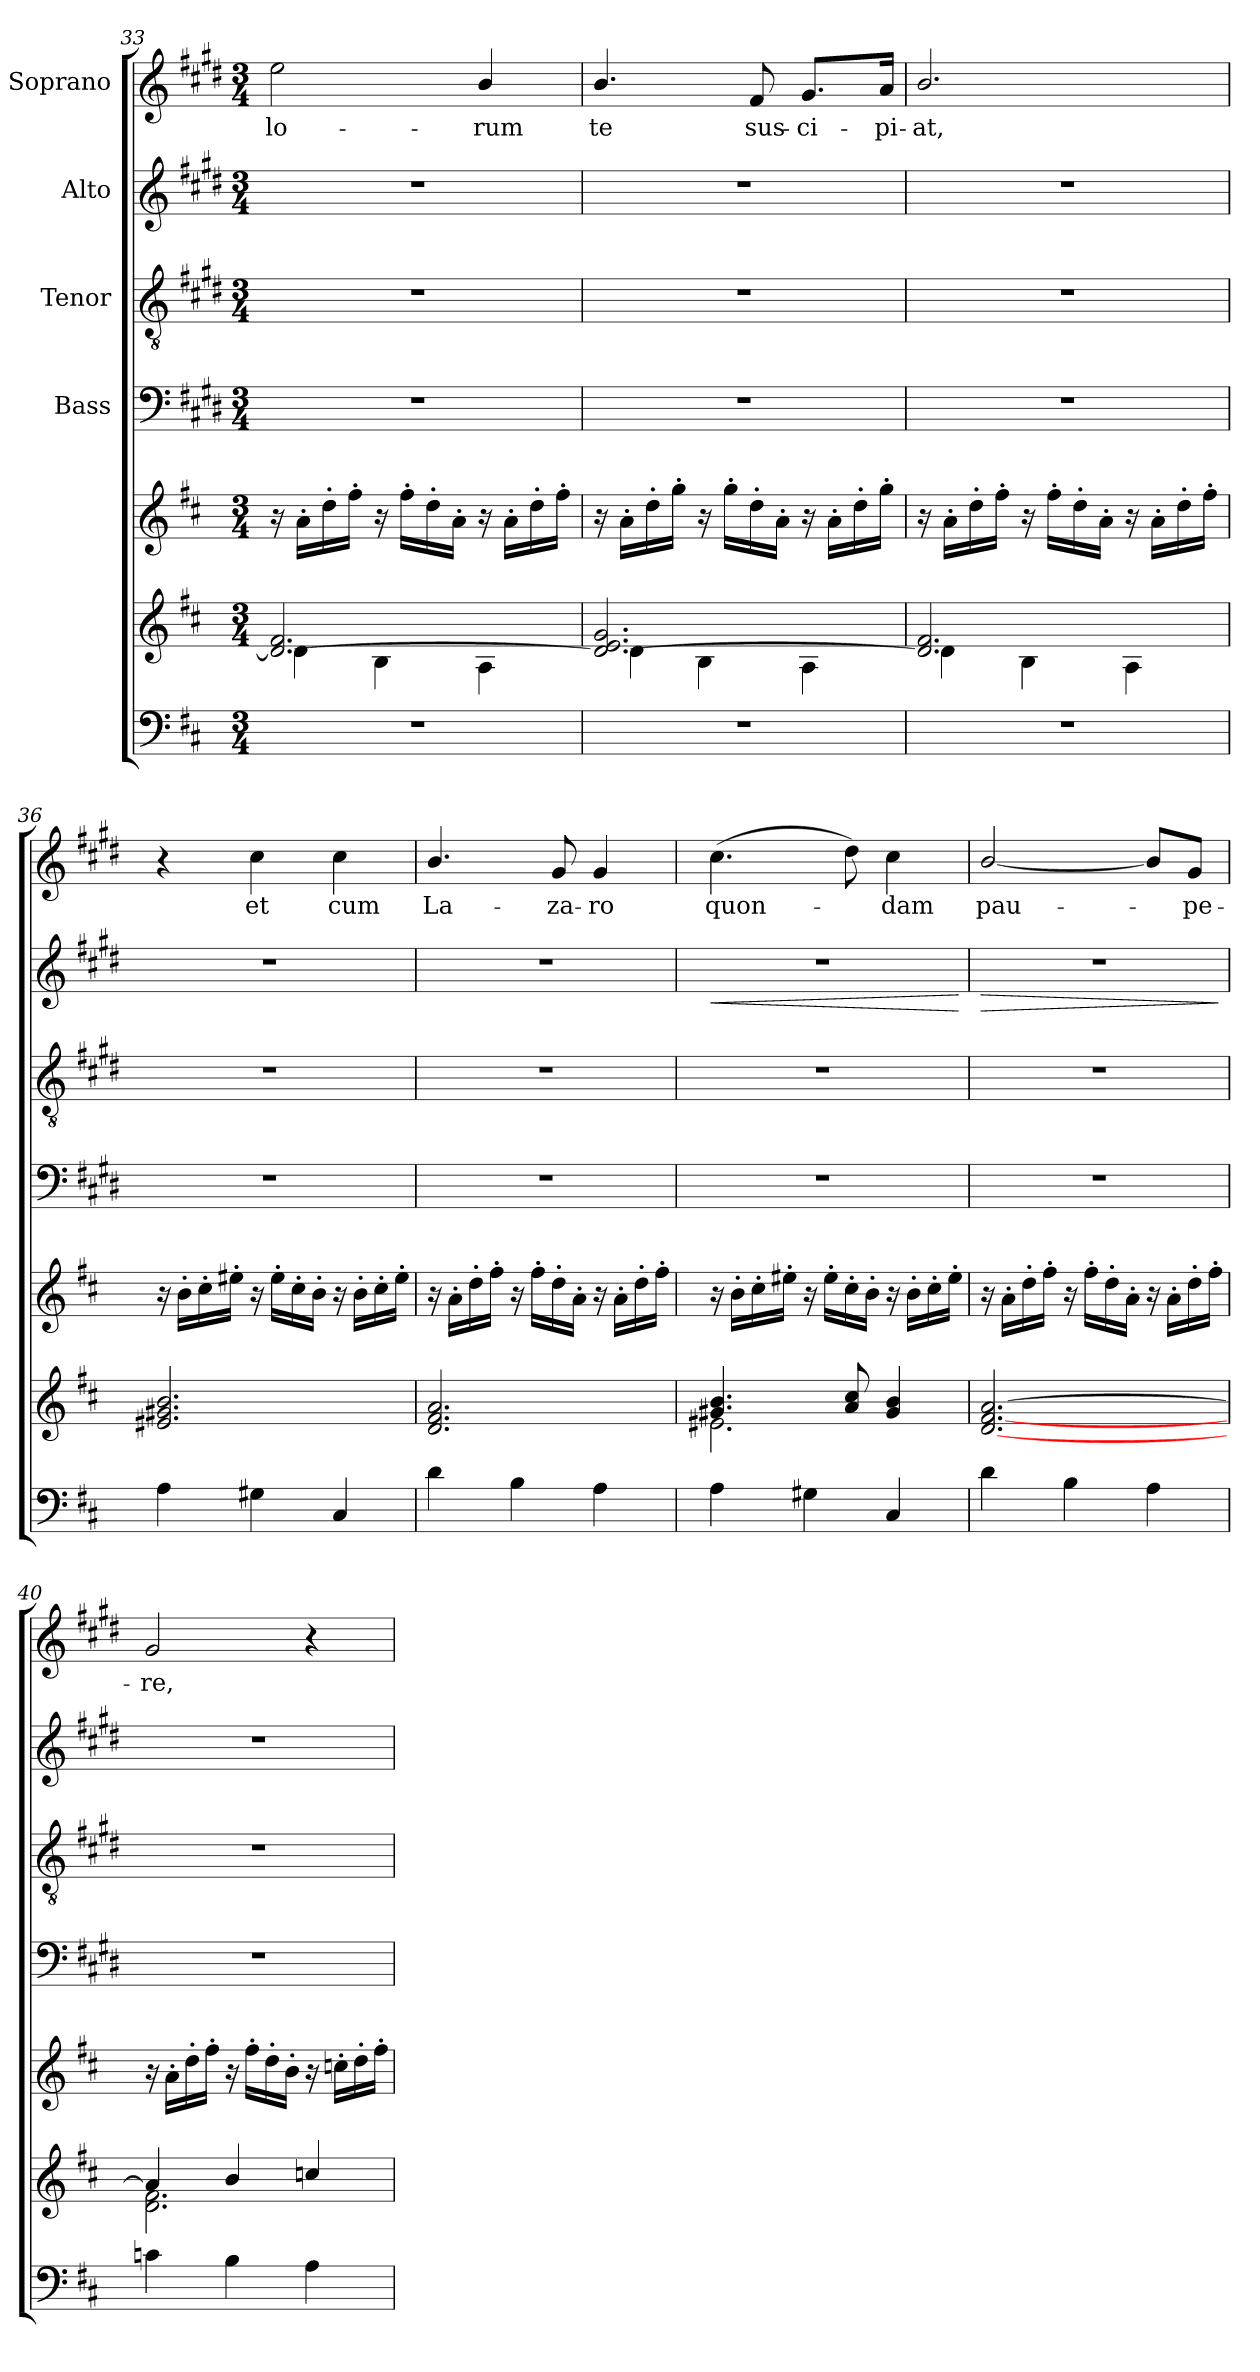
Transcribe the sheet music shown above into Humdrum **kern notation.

**kern	**kern	**kern	**kern	**kern	**kern	**dynam	**kern	**text
*part6	*part5	*part5	*part4	*part3	*part2	*part2	*part1	*part1
*staff7	*staff6	*staff5	*staff4	*staff3	*staff2	*staff2	*staff1	*staff1
*	*	*	*I"Bass	*I"Tenor	*I"Alto	*	*I"Soprano	*
*clefF4	*clefG2	*clefG2	*clefF4	*clefGv2	*clefG2	*	*clefG2	*
*	*	*	*ITrd1c2	*ITrd1c2	*ITrd1c2	*	*ITrd1c2	*
*k[f#c#]	*k[f#c#]	*k[f#c#]	*k[f#c#]	*k[f#c#]	*k[f#c#]	*	*k[f#c#]	*
*D:	*D:	*D:	*D:	*D:	*D:	*	*D:	*
*M3/4	*M3/4	*M3/4	*M3/4	*M3/4	*M3/4	*	*M3/4	*
=33	=33	=33	=33	=33	=33	=33	=33	=33
*	*^	*	*	*	*	*	*	*
2.r	2.d/_ 2.f#/	4d\	16r	2.r	2.r	2.r	.	2dd\	-lo-
.	.	.	16a'>\LL	.	.	.	.	.	.
.	.	.	16dd'>\	.	.	.	.	.	.
.	.	.	16ff#'>\JJ	.	.	.	.	.	.
.	.	4B\	16r	.	.	.	.	.	.
.	.	.	16ff#'>\LL	.	.	.	.	.	.
.	.	.	16dd'>\	.	.	.	.	.	.
.	.	.	16a'>\JJ	.	.	.	.	.	.
.	.	4A\	16r	.	.	.	.	4a/	-rum
.	.	.	16a'>\LL	.	.	.	.	.	.
.	.	.	16dd'>\	.	.	.	.	.	.
.	.	.	16ff#'>\JJ	.	.	.	.	.	.
=34	=34	=34	=34	=34	=34	=34	=34	=34	=34
2.r	2.d/_ 2.e/ 2.g/	4d\	16r	2.r	2.r	2.r	.	4.a/	te
.	.	.	16a'>\LL	.	.	.	.	.	.
.	.	.	16dd'>\	.	.	.	.	.	.
.	.	.	16gg'>\JJ	.	.	.	.	.	.
.	.	4B\	16r	.	.	.	.	.	.
.	.	.	16gg'>\LL	.	.	.	.	.	.
.	.	.	16dd'>\	.	.	.	.	8e/	sus-
.	.	.	16a'>\JJ	.	.	.	.	.	.
.	.	4A\	16r	.	.	.	.	8.f#/L	-ci-
.	.	.	16a'>\LL	.	.	.	.	.	.
.	.	.	16dd'>\	.	.	.	.	.	.
.	.	.	16gg'>\JJ	.	.	.	.	16g/Jk	-pi-
=35	=35	=35	=35	=35	=35	=35	=35	=35	=35
2.r	2.d/] 2.f#/	4d\	16r	2.r	2.r	2.r	.	2.a/	-at,
.	.	.	16a'>\LL	.	.	.	.	.	.
.	.	.	16dd'>\	.	.	.	.	.	.
.	.	.	16ff#'>\JJ	.	.	.	.	.	.
.	.	4B\	16r	.	.	.	.	.	.
.	.	.	16ff#'>\LL	.	.	.	.	.	.
.	.	.	16dd'>\	.	.	.	.	.	.
.	.	.	16a'>\JJ	.	.	.	.	.	.
.	.	4A\	16r	.	.	.	.	.	.
.	.	.	16a'>\LL	.	.	.	.	.	.
.	.	.	16dd'>\	.	.	.	.	.	.
.	.	.	16ff#'>\JJ	.	.	.	.	.	.
*	*v	*v	*	*	*	*	*	*	*
=36	=36	=36	=36	=36	=36	=36	=36	=36
4A\	2.e#X/ 2.g#X/ 2.b/	16r	2.r	2.r	2.r	.	4r	.
.	.	16b'>\LL	.	.	.	.	.	.
.	.	16cc#'>\	.	.	.	.	.	.
.	.	16ee#X'>\JJ	.	.	.	.	.	.
4G#X\	.	16r	.	.	.	.	4b\	et
.	.	16ee#'>\LL	.	.	.	.	.	.
.	.	16cc#'>\	.	.	.	.	.	.
.	.	16b'>\JJ	.	.	.	.	.	.
4C#/	.	16r	.	.	.	.	4b\	cum
.	.	16b'>\LL	.	.	.	.	.	.
.	.	16cc#'>\	.	.	.	.	.	.
.	.	16ee#'>\JJ	.	.	.	.	.	.
!!LO:PB:g=z
=37	=37	=37	=37	=37	=37	=37	=37	=37
4d\	2.d/ 2.f#/ 2.a/	16r	2.r	2.r	2.r	.	4.a/	La-
.	.	16a'>\LL	.	.	.	.	.	.
.	.	16dd'>\	.	.	.	.	.	.
.	.	16ff#'>\JJ	.	.	.	.	.	.
4B\	.	16r	.	.	.	.	.	.
.	.	16ff#'>\LL	.	.	.	.	.	.
.	.	16dd'>\	.	.	.	.	8f#/	-za-
.	.	16a'>\JJ	.	.	.	.	.	.
4A\	.	16r	.	.	.	.	4f#/	-ro
.	.	16a'>\LL	.	.	.	.	.	.
.	.	16dd'>\	.	.	.	.	.	.
.	.	16ff#'>\JJ	.	.	.	.	.	.
=38	=38	=38	=38	=38	=38	=38	=38	=38
*	*^	*	*	*	*	*	*	*
!	!	!	!	!	!	!	!LO:HP:b	!	!
4A\	4.g#X/ 4.b/	2.e#X\	16r	2.r	2.r	2.r	<	(4.b\	quon-
.	.	.	16b'>\LL	.	.	.	.	.	.
.	.	.	16cc#'>\	.	.	.	.	.	.
.	.	.	16ee#X'>\JJ	.	.	.	.	.	.
4G#X\	.	.	16r	.	.	.	.	.	.
.	.	.	16ee#'>\LL	.	.	.	.	.	.
.	8a/ 8cc#/	.	16cc#'>\	.	.	.	.	8cc#\)	.
.	.	.	16b'>\JJ	.	.	.	.	.	.
4C#/	4g#/ 4b/	.	16r	.	.	.	.	4b\	-dam
.	.	.	16b'>\LL	.	.	.	.	.	.
.	.	.	16cc#'>\	.	.	.	.	.	.
.	.	.	16ee#'>\JJ	.	.	.	.	.	.
*	*v	*v	*	*	*	*	*	*	*
.	.	.	.	.	.	[	.	.
=39	=39	=39	=39	=39	=39	=39	=39	=39
!	!	!	!	!	!	!LO:HP:b	!	!
4d\	[2.d/ [2.f#/ [2.a/	16r	2.r	2.r	2.r	>	[2a/	pau-
.	.	16a'>\LL	.	.	.	.	.	.
.	.	16dd'>\	.	.	.	.	.	.
.	.	16ff#'>\JJ	.	.	.	.	.	.
4B\	.	16r	.	.	.	.	.	.
.	.	16ff#'>\LL	.	.	.	.	.	.
.	.	16dd'>\	.	.	.	.	.	.
.	.	16a'>\JJ	.	.	.	.	.	.
4A\	.	16r	.	.	.	.	8a/L]	.
.	.	16a'>\LL	.	.	.	.	.	.
.	.	16dd'>\	.	.	.	.	8f#/J	-pe-
.	.	16ff#'>\JJ	.	.	.	.	.	.
.	.	.	.	.	.	]	.	.
=40	=40	=40	=40	=40	=40	=40	=40	=40
*	*^	*	*	*	*	*	*	*
4cn\	4a/]	2.d\ 2.f#\	16r	2.r	2.r	2.r	.	2f#/	-re,
.	.	.	16a'>\LL	.	.	.	.	.	.
.	.	.	16dd'>\	.	.	.	.	.	.
.	.	.	16ff#'>\JJ	.	.	.	.	.	.
4B\	4b/	.	16r	.	.	.	.	.	.
.	.	.	16ff#'>\LL	.	.	.	.	.	.
.	.	.	16dd'>\	.	.	.	.	.	.
.	.	.	16b'>\JJ	.	.	.	.	.	.
4A\	4ccn/	.	16r	.	.	.	.	4r	.
.	.	.	16ccn'>\LL	.	.	.	.	.	.
.	.	.	16dd'>\	.	.	.	.	.	.
.	.	.	16ff#'>\JJ	.	.	.	.	.	.
*	*v	*v	*	*	*	*	*	*	*
=	=	=	=	=	=	=	=	=
*-	*-	*-	*-	*-	*-	*-	*-	*-
